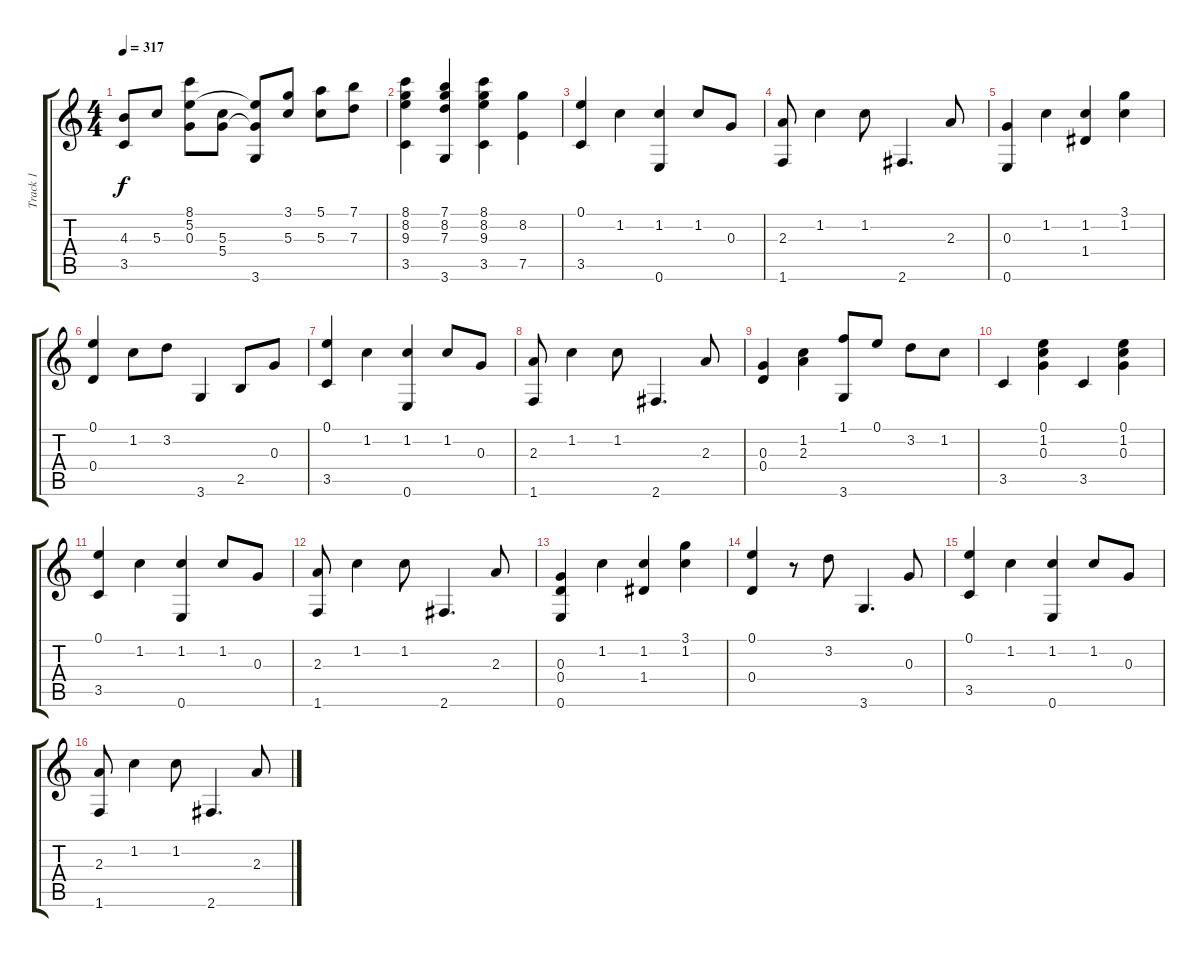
\track ("Track 1" "Track 1") {instrument acousticguitarsteel}
\staff {score tabs}
\tuning (E4 B3 G3 D3 A2 E2) {hide}
\ts (4 4)
\tempo 317
\clef g2
\ks c
(4.3{t} 3.5).8{dy f} 5.3.8 (8.1 5.2 0.3).8 (5.3 5.4).8 (5.2{t} 5.4{t} 3.6).8 (3.1 5.3).8 (5.1 5.3).8 (7.1 7.3).8 |
(8.1 8.2 9.3 3.5).4 (7.1 8.2 7.3 3.6).4 (8.1 8.2 9.3 3.5).4 (8.2 7.5).4 |
(0.1 3.5).4 1.2.4 (1.2 0.6).4 1.2.8 0.3.8 |
(2.3 1.6).8 1.2.4 1.2.8 2.6.4{d} 2.3.8 |
(0.3 0.6).4 1.2.4 (1.2 1.4).4 (3.1 1.2).4 |
(0.1 0.4).4 1.2.8 3.2.8 3.6.4 2.5.8 0.3.8 |
(0.1 3.5).4 1.2.4 (1.2 0.6).4 1.2.8 0.3.8 |
(2.3 1.6).8 1.2.4 1.2.8 2.6.4{d} 2.3.8 |
(0.3 0.4).4 (1.2 2.3).4 (1.1 3.6).8 0.1.8 3.2.8 1.2.8 |
3.5.4 (0.1 1.2 0.3).4 3.5.4 (0.1 1.2 0.3).4 |
(0.1 3.5).4 1.2.4 (1.2 0.6).4 1.2.8 0.3.8 |
(2.3 1.6).8 1.2.4 1.2.8 2.6.4{d} 2.3.8 |
(0.3 0.4 0.6).4 1.2.4 (1.2 1.4).4 (3.1 1.2).4 |
(0.1 0.4).4 r.8 3.2.8 3.6.4{d} 0.3.8 |
(0.1 3.5).4 1.2.4 (1.2 0.6).4 1.2.8 0.3.8 |
(2.3 1.6).8 1.2.4 1.2.8 2.6.4{d} 2.3.8
